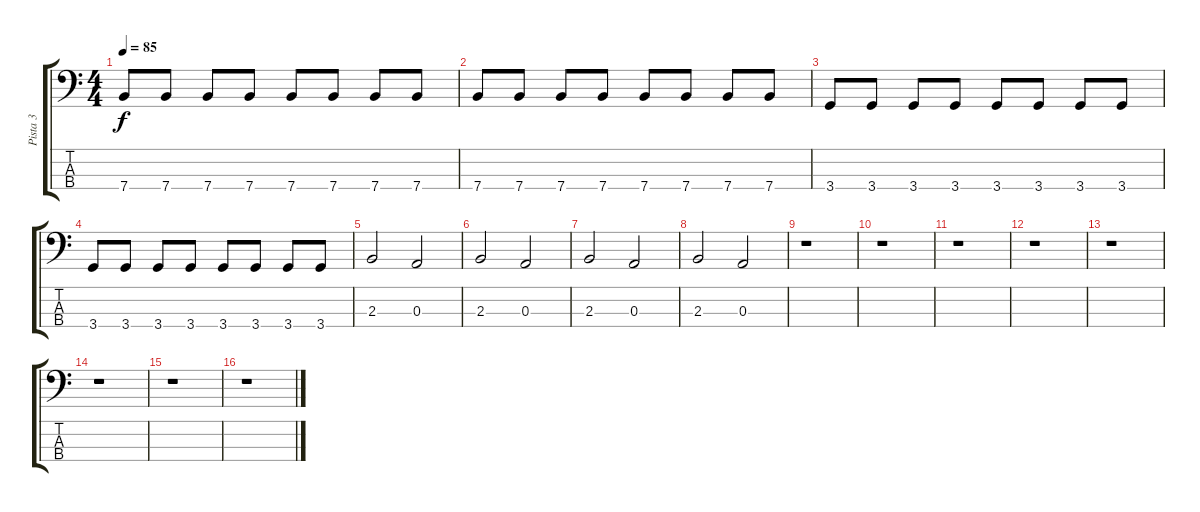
\track ("Pista 3" "Pista 3") {instrument electricbasspick}
\staff {score tabs}
\tuning (G2 D2 A1 E1) {hide}
\ts (4 4)
\tempo 85
\clef f4
\ks c
7.4.8{dy f} 7.4.8 7.4.8 7.4.8 7.4.8 7.4.8 7.4.8 7.4.8 |
7.4.8 7.4.8 7.4.8 7.4.8 7.4.8 7.4.8 7.4.8 7.4.8 |
3.4.8 3.4.8 3.4.8 3.4.8 3.4.8 3.4.8 3.4.8 3.4.8 |
3.4.8 3.4.8 3.4.8 3.4.8 3.4.8 3.4.8 3.4.8 3.4.8 |
2.3.2 0.3.2 |
2.3.2 0.3.2 |
2.3.2 0.3.2 |
2.3.2 0.3.2 |
r.1 |
r.1 |
r.1 |
r.1 |
r.1 |
r.1 |
r.1 |
r.1
